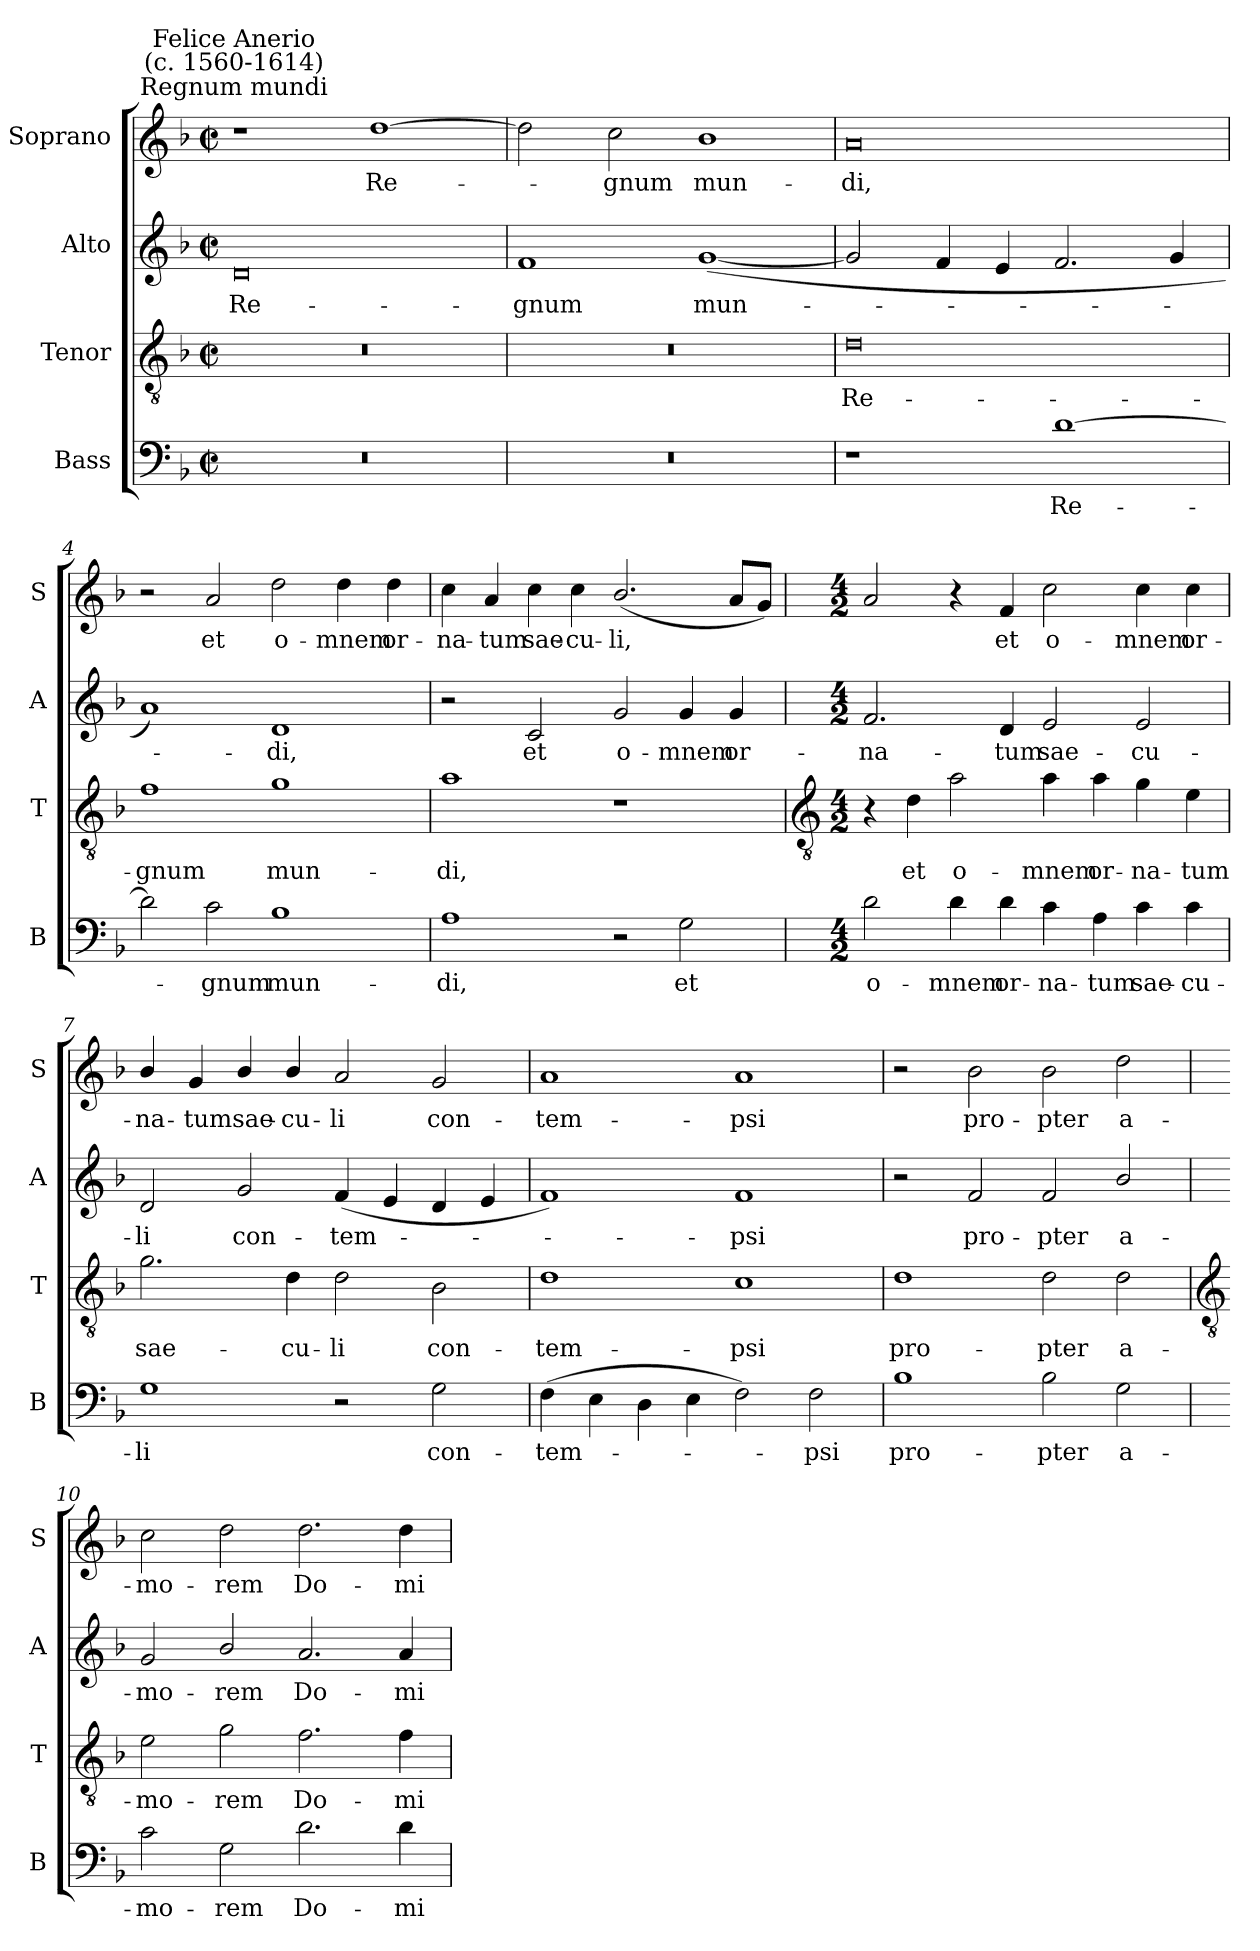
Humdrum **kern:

**kern	**text	**kern	**text	**kern	**text	**kern	**text
*part4	*part4	*part3	*part3	*part2	*part2	*part1	*part1
*staff4	*staff4	*staff3	*staff3	*staff2	*staff2	*staff1	*staff1
*I"Bass	*	*I"Tenor	*	*I"Alto	*	*I"Soprano	*
*I'B	*	*I'T	*	*I'A	*	*I'S	*
*clefF4	*	*clefGv2	*	*clefG2	*	*clefG2	*
*k[b-]	*	*k[b-]	*	*k[b-]	*	*k[b-]	*
*F:	*	*F:	*	*F:	*	*F:	*
*M4/2	*	*M4/2	*	*M4/2	*	*M4/2	*
*met(c|)	*	*met(c|)	*	*met(c|)	*	*met(c|)	*
=1	=1	=1	=1	=1	=1	=1	=1
!	!	!	!	!	!	!LO:TX:a:cj:t=Regnum mundi	!
!	!	!	!	!	!	!LO:TX:a:cj:t=Felice Anerio\n(c. 1560-1614)	!
!	!	!	!	!	!LO:LY:b	!	!
0r	.	0r	.	0d	Re-	1r	.
!	!	!	!	!	!	!	!LO:LY:b
.	.	.	.	.	.	[1dd	Re-
=2	=2	=2	=2	=2	=2	=2	=2
!	!	!	!	!	!LO:LY:b	!	!
0r	.	0r	.	1f	-gnum	2dd]	.
!	!	!	!	!	!	!	!LO:LY:b
.	.	.	.	.	.	2cc	gnum
!	!	!	!	!	!LO:LY:b	!	!LO:LY:b
.	.	.	.	(<[1g	mun-	1b-	mun-
=3	=3	=3	=3	=3	=3	=3	=3
!	!	!	!LO:LY:b	!	!	!	!LO:LY:b
1r	.	0d	Re-	2g]	.	0a	-di,
.	.	.	.	4f	.	.	.
.	.	.	.	4e	.	.	.
!	!LO:LY:b	!	!	!	!	!	!
[1d	Re-	.	.	2.f	.	.	.
.	.	.	.	4g	.	.	.
=4	=4	=4	=4	=4	=4	=4	=4
!	!	!	!LO:LY:b	!	!	!	!
2d]	.	1f	-gnum	1a)	.	2r	.
!	!LO:LY:b	!	!	!	!	!	!LO:LY:b
2c	gnum	.	.	.	.	2a	et
!	!LO:LY:b	!	!LO:LY:b	!	!LO:LY:b	!	!LO:LY:b
1B-	mun-	1g	mun-	1d	di,	2dd	o-
!	!	!	!	!	!	!	!LO:LY:b
.	.	.	.	.	.	4dd	-mnem
!	!	!	!	!	!	!	!LO:LY:b
.	.	.	.	.	.	4dd	or-
=5	=5	=5	=5	=5	=5	=5	=5
!	!LO:LY:b	!	!LO:LY:b	!	!	!	!LO:LY:b
1A	-di,	1a	-di,	2r	.	4cc	-na-
!	!	!	!	!	!	!	!LO:LY:b
.	.	.	.	.	.	4a	-tum
!	!	!	!	!	!LO:LY:b	!	!LO:LY:b
.	.	.	.	2c	et	4cc	sae-
!	!	!	!	!	!	!	!LO:LY:b
.	.	.	.	.	.	4cc	-cu-
!	!	!	!	!	!LO:LY:b	!	!LO:LY:b
2r	.	1r	.	2g	o-	(<2.b-/	-li,
!	!LO:LY:b	!	!	!	!LO:LY:b	!	!
2G	et	.	.	4g	-mnem	.	.
!	!	!	!	!	!LO:LY:b	!	!
.	.	.	.	4g	or-	8aL	.
.	.	.	.	.	.	8gJ)	.
!!LO:LB:g=z
=6	=6	=6	=6	=6	=6	=6	=6
*	*	*clefGv2	*	*	*	*	*
*M4/2	*	*M4/2	*	*M4/2	*	*M4/2	*
!	!LO:LY:b	!	!	!	!LO:LY:b	!	!
2d	o-	4r	.	2.f	-na-	2a	.
!	!	!	!LO:LY:b	!	!	!	!
.	.	4d	et	.	.	.	.
!	!LO:LY:b	!	!LO:LY:b	!	!	!	!
4d	-mnem	2a	o-	.	.	4r	.
!	!LO:LY:b	!	!	!	!LO:LY:b	!	!LO:LY:b
4d	or-	.	.	4d	-tum	4f	et
!	!LO:LY:b	!	!LO:LY:b	!	!LO:LY:b	!	!LO:LY:b
4c	-na-	4a	-mnem	2e	sae-	2cc	o-
!	!LO:LY:b	!	!LO:LY:b	!	!	!	!
4A	-tum	4a	or-	.	.	.	.
!	!LO:LY:b	!	!LO:LY:b	!	!LO:LY:b	!	!LO:LY:b
4c	sae-	4g	-na-	2e	-cu-	4cc	-mnem
!	!LO:LY:b	!	!LO:LY:b	!	!	!	!LO:LY:b
4c	-cu-	4e	-tum	.	.	4cc	or-
=7	=7	=7	=7	=7	=7	=7	=7
!	!LO:LY:b	!	!LO:LY:b	!	!LO:LY:b	!	!LO:LY:b
1G	-li	2.g	sae-	2d	-li	4b-/	-na-
!	!	!	!	!	!	!	!LO:LY:b
.	.	.	.	.	.	4g	-tum
!	!	!	!	!	!LO:LY:b	!	!LO:LY:b
.	.	.	.	2g	con-	4b-/	sae-
!	!	!	!LO:LY:b	!	!	!	!LO:LY:b
.	.	4d	-cu-	.	.	4b-/	-cu-
!	!	!	!LO:LY:b	!	!LO:LY:b	!	!LO:LY:b
2r	.	2d	-li	(<4f	-tem-	2a	-li
.	.	.	.	4e	.	.	.
!	!LO:LY:b	!	!LO:LY:b	!	!	!	!LO:LY:b
2G	con-	2B-	con-	4d	.	2g	con-
.	.	.	.	4e	.	.	.
=8	=8	=8	=8	=8	=8	=8	=8
!	!LO:LY:b	!	!LO:LY:b	!	!	!	!LO:LY:b
(>4F	-tem-	1d	-tem-	1f)	.	1a	-tem-
4E	.	.	.	.	.	.	.
4D	.	.	.	.	.	.	.
4E	.	.	.	.	.	.	.
!	!	!	!LO:LY:b	!	!LO:LY:b	!	!LO:LY:b
2F)	.	1c	-psi	1f	psi	1a	-psi
!	!LO:LY:b	!	!	!	!	!	!
2F	-psi	.	.	.	.	.	.
=9	=9	=9	=9	=9	=9	=9	=9
!	!LO:LY:b	!	!LO:LY:b	!	!	!	!
1B-	pro-	1d	pro-	2r	.	2r	.
!	!	!	!	!	!LO:LY:b	!	!LO:LY:b
.	.	.	.	2f	pro-	2b-	pro-
!	!LO:LY:b	!	!LO:LY:b	!	!LO:LY:b	!	!LO:LY:b
2B-	-pter	2d	-pter	2f	-pter	2b-	-pter
!	!LO:LY:b	!	!LO:LY:b	!	!LO:LY:b	!	!LO:LY:b
2G	a-	2d	a-	2b-/	a-	2dd	a-
!!LO:LB:g=z
=10	=10	=10	=10	=10	=10	=10	=10
*	*	*clefGv2	*	*	*	*	*
!	!LO:LY:b	!	!LO:LY:b	!	!LO:LY:b	!	!LO:LY:b
2c	-mo-	2e	-mo-	2g	-mo-	2cc	-mo-
!	!LO:LY:b	!	!LO:LY:b	!	!LO:LY:b	!	!LO:LY:b
2G	-rem	2g	-rem	2b-/	-rem	2dd	-rem
!	!LO:LY:b	!	!LO:LY:b	!	!LO:LY:b	!	!LO:LY:b
2.d	Do-	2.f	Do-	2.a	Do-	2.dd	Do-
!	!LO:LY:b	!	!LO:LY:b	!	!LO:LY:b	!	!LO:LY:b
4d	-mi-	4f	-mi-	4a	-mi-	4dd	-mi-
=	=	=	=	=	=	=	=
*-	*-	*-	*-	*-	*-	*-	*-
